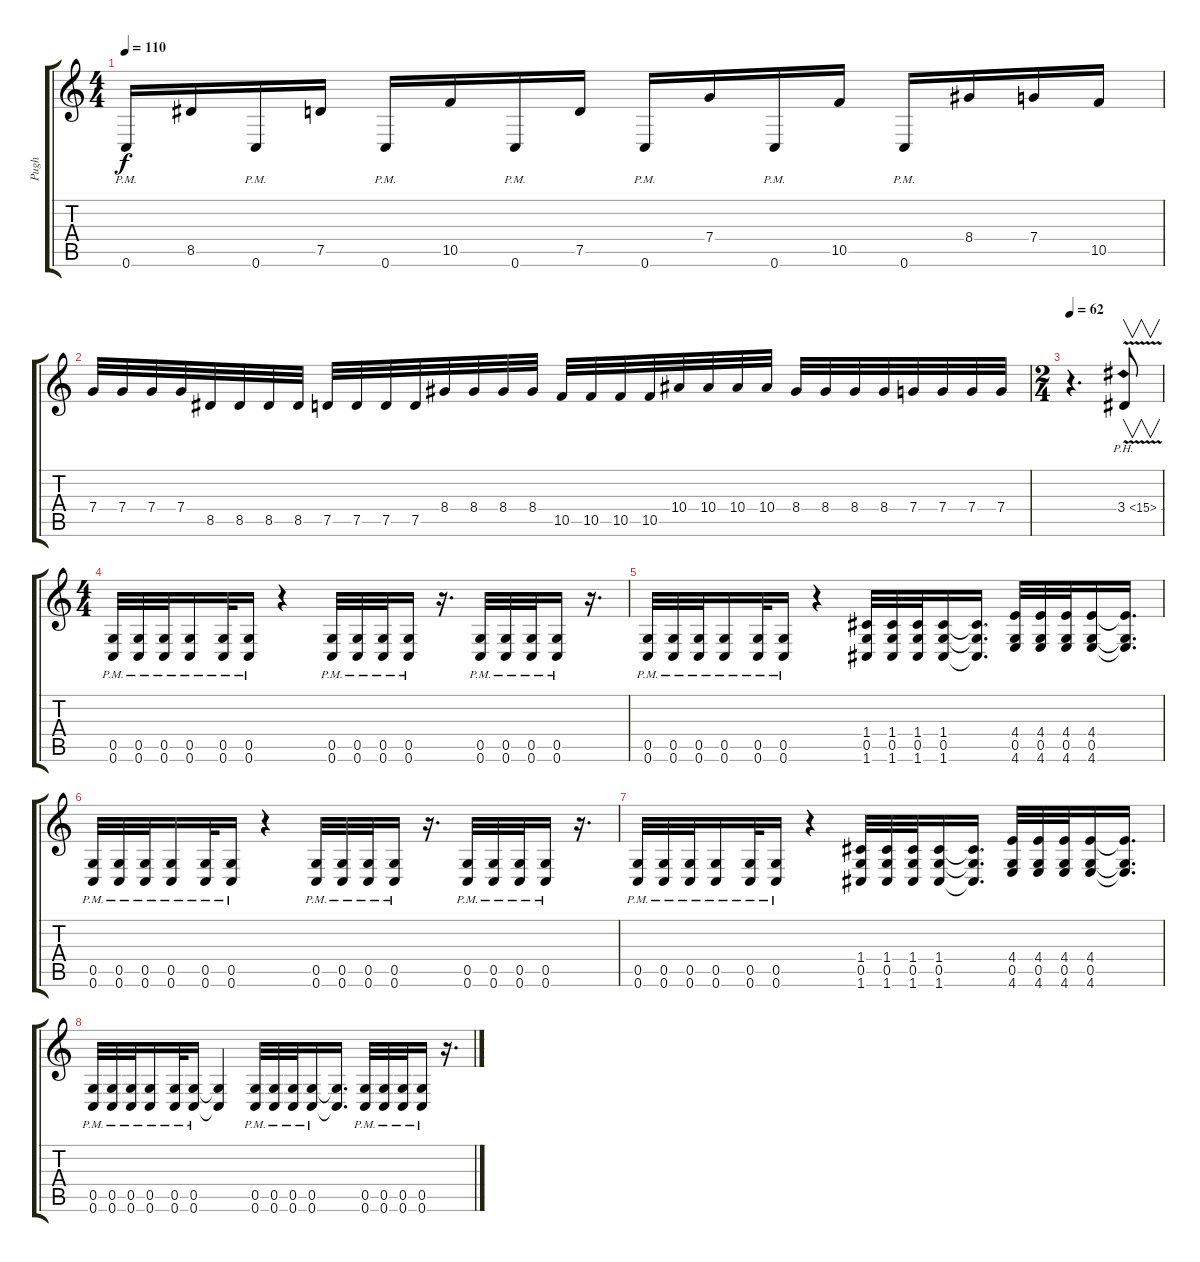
\track ("Pugh" "Pugh") {instrument distortionguitar}
\staff {score tabs}
\tuning (D4 A3 F3 C3 G2 C2) {hide}
\ts (4 4)
\tempo 110
\clef g2
\ks c
0.6{pm}.16{dy f} 8.5.16 0.6{pm}.16 7.5.16 0.6{pm}.16 10.5.16 0.6{pm}.16 7.5.16 0.6{pm}.16 7.4.16 0.6{pm}.16 10.5.16 0.6{pm}.16 8.4.16 7.4.16 10.5.16 |
7.4.32 7.4.32 7.4.32 7.4.32 8.5.32 8.5.32 8.5.32 8.5.32 7.5.32 7.5.32 7.5.32 7.5.32 8.4.32 8.4.32 8.4.32 8.4.32 10.5.32 10.5.32 10.5.32 10.5.32 10.4.32 10.4.32 10.4.32 10.4.32 8.4.32 8.4.32 8.4.32 8.4.32 7.4.32 7.4.32 7.4.32 7.4.32 |
\ts (2 4)
\tempo 62
r.4{d} 3.4{ph 12 v}.8{v} |
\ts (4 4)
(0.5{pm} 0.6{pm}).32 (0.5{pm} 0.6{pm}).32 (0.5{pm} 0.6{pm}).32 (0.5{pm} 0.6{pm}).16 (0.5{pm} 0.6{pm}).32 (0.5{pm} 0.6{pm}).16 r.4 (0.5{pm} 0.6{pm}).32 (0.5{pm} 0.6{pm}).32 (0.5{pm} 0.6{pm}).32 (0.5{pm} 0.6{pm}).16 r.16{d} (0.5{pm} 0.6{pm}).32 (0.5{pm} 0.6{pm}).32 (0.5{pm} 0.6{pm}).32 (0.5{pm} 0.6{pm}).16 r.16{d} |
(0.5{pm} 0.6{pm}).32 (0.5{pm} 0.6{pm}).32 (0.5{pm} 0.6{pm}).32 (0.5{pm} 0.6{pm}).16 (0.5{pm} 0.6{pm}).32 (0.5{pm} 0.6{pm}).16 r.4 (1.4 0.5 1.6).32 (1.4 0.5 1.6).32 (1.4 0.5 1.6).32 (1.4 0.5 1.6).16 (1.4{t} 0.5{t} 1.6{t}).16{d} (4.4 0.5 4.6).32 (4.4 0.5 4.6).32 (4.4 0.5 4.6).32 (4.4 0.5 4.6).16 (4.4{t} 0.5{t} 4.6{t}).16{d} |
(0.5{pm} 0.6{pm}).32 (0.5{pm} 0.6{pm}).32 (0.5{pm} 0.6{pm}).32 (0.5{pm} 0.6{pm}).16 (0.5{pm} 0.6{pm}).32 (0.5{pm} 0.6{pm}).16 r.4 (0.5{pm} 0.6{pm}).32 (0.5{pm} 0.6{pm}).32 (0.5{pm} 0.6{pm}).32 (0.5{pm} 0.6{pm}).16 r.16{d} (0.5{pm} 0.6{pm}).32 (0.5{pm} 0.6{pm}).32 (0.5{pm} 0.6{pm}).32 (0.5{pm} 0.6{pm}).16 r.16{d} |
(0.5{pm} 0.6{pm}).32 (0.5{pm} 0.6{pm}).32 (0.5{pm} 0.6{pm}).32 (0.5{pm} 0.6{pm}).16 (0.5{pm} 0.6{pm}).32 (0.5{pm} 0.6{pm}).16 r.4 (1.4 0.5 1.6).32 (1.4 0.5 1.6).32 (1.4 0.5 1.6).32 (1.4 0.5 1.6).16 (1.4{t} 0.5{t} 1.6{t}).16{d} (4.4 0.5 4.6).32 (4.4 0.5 4.6).32 (4.4 0.5 4.6).32 (4.4 0.5 4.6).16 (4.4{t} 0.5{t} 4.6{t}).16{d} |
(0.5{pm} 0.6{pm}).32 (0.5{pm} 0.6{pm}).32 (0.5{pm} 0.6{pm}).32 (0.5{pm} 0.6{pm}).16 (0.5{pm} 0.6{pm}).32 (0.5{pm} 0.6{pm}).16 (0.5{t} 0.6{t}).4 (0.5{pm} 0.6{pm}).32 (0.5{pm} 0.6{pm}).32 (0.5{pm} 0.6{pm}).32 (0.5{pm} 0.6{pm}).16 (0.5{t} 0.6{t}).16{d} (0.5{pm} 0.6{pm}).32 (0.5{pm} 0.6{pm}).32 (0.5{pm} 0.6{pm}).32 (0.5{pm} 0.6{pm}).16 r.16{d}
